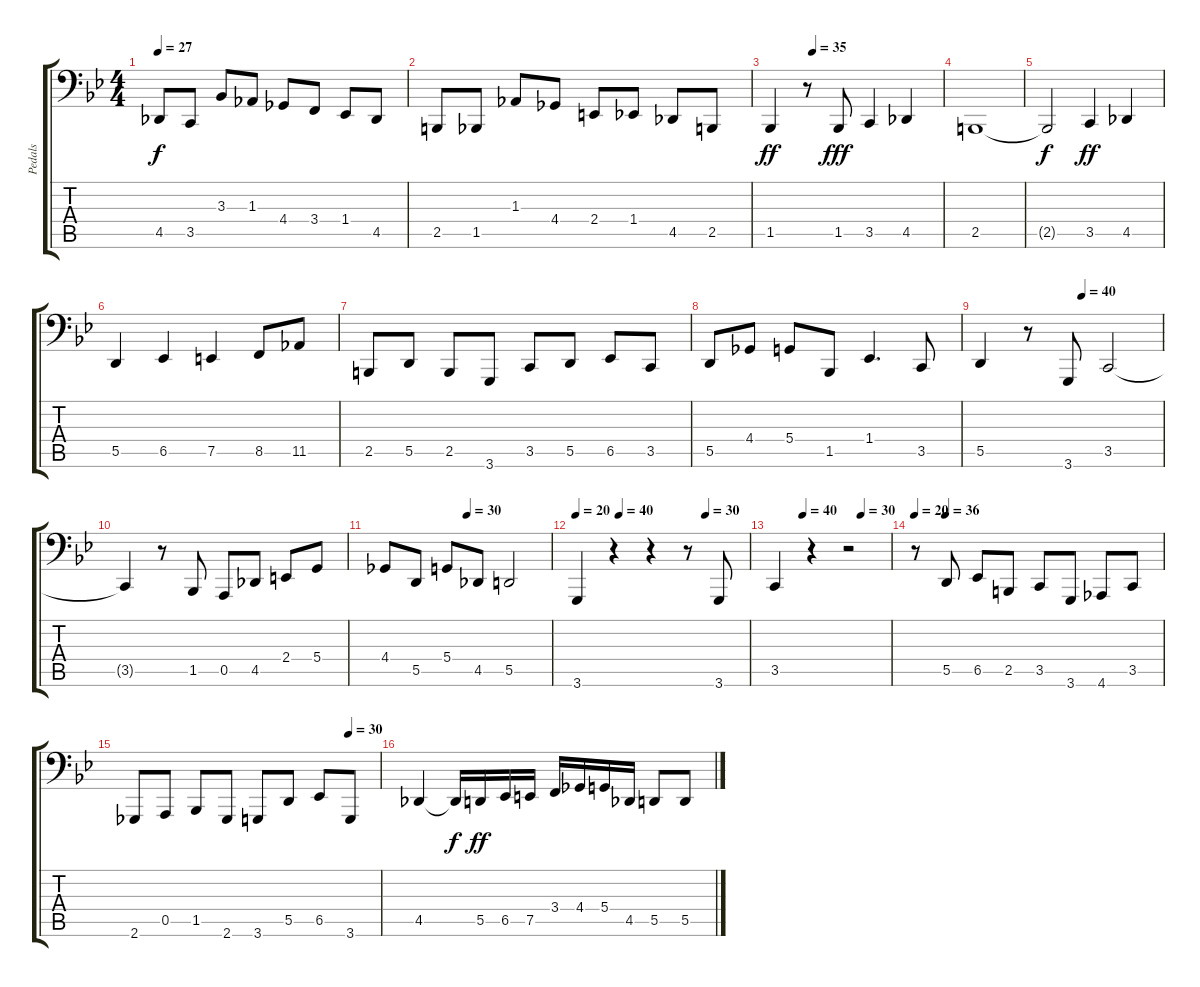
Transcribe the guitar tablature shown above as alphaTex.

\track ("Pedals" "Pedals") {instrument churchorgan}
\staff {score tabs}
\tuning (E3 B2 G2 D2 A1 E1) {hide}
\ts (4 4)
\tempo 27
\clef f4
\ks gminor
4.5.8{dy f} 3.5.8 3.3.8 1.3.8 4.4.8 3.4.8 1.4.8 4.5.8 |
2.5.8 1.5.8 1.3.8 4.4.8 2.4.8 1.4.8 4.5.8 2.5.8 |
\tempo (35 0.25)
1.5.4{dy ff} r.8 1.5.8{dy fff volume 16} 3.5.4 4.5.4 |
2.5.1 |
2.5{t}.2{dy f} 3.5.4{dy ff} 4.5.4 |
5.5.4 6.5.4 7.5.4 8.5.8 11.5.8 |
2.5.8 5.5.8 2.5.8 3.6.8 3.5.8 5.5.8 6.5.8 3.5.8 |
5.5.8 4.4.8 5.4.8 1.5.8 1.4.4{d} 3.5.8 |
\tempo (40 0.5625)
5.5.4 r.8 3.6.8 3.5.2 |
3.5{t}.4 r.8 1.5.8 0.5.8 4.5.8 2.4.8 5.4.8 |
\tempo (30 0.5)
4.4.8 5.5.8 5.4.8 4.5.8 5.5.2 |
\tempo 20
\tempo (40 0.25)
\tempo (30 0.75)
3.6.4 r.4 r.4 r.8 3.6.8 |
\tempo (40 0.25)
\tempo (30 0.75)
3.5.4 r.4 r.2 |
\tempo 20
\tempo (36 0.125)
r.8 5.5.8 6.5.8 2.5.8 3.5.8 3.6.8 4.6.8 3.5.8 |
\tempo (30 0.875)
2.6.8 0.5.8 1.5.8 2.6.8 3.6.8 5.5.8 6.5.8 3.6.8 |
4.5.4 4.5{t}.16{dy f} 5.5.16{dy ff} 6.5.16 7.5.16 3.4.16 4.4.16 5.4.16 4.5.16 5.5.8 5.5.8
